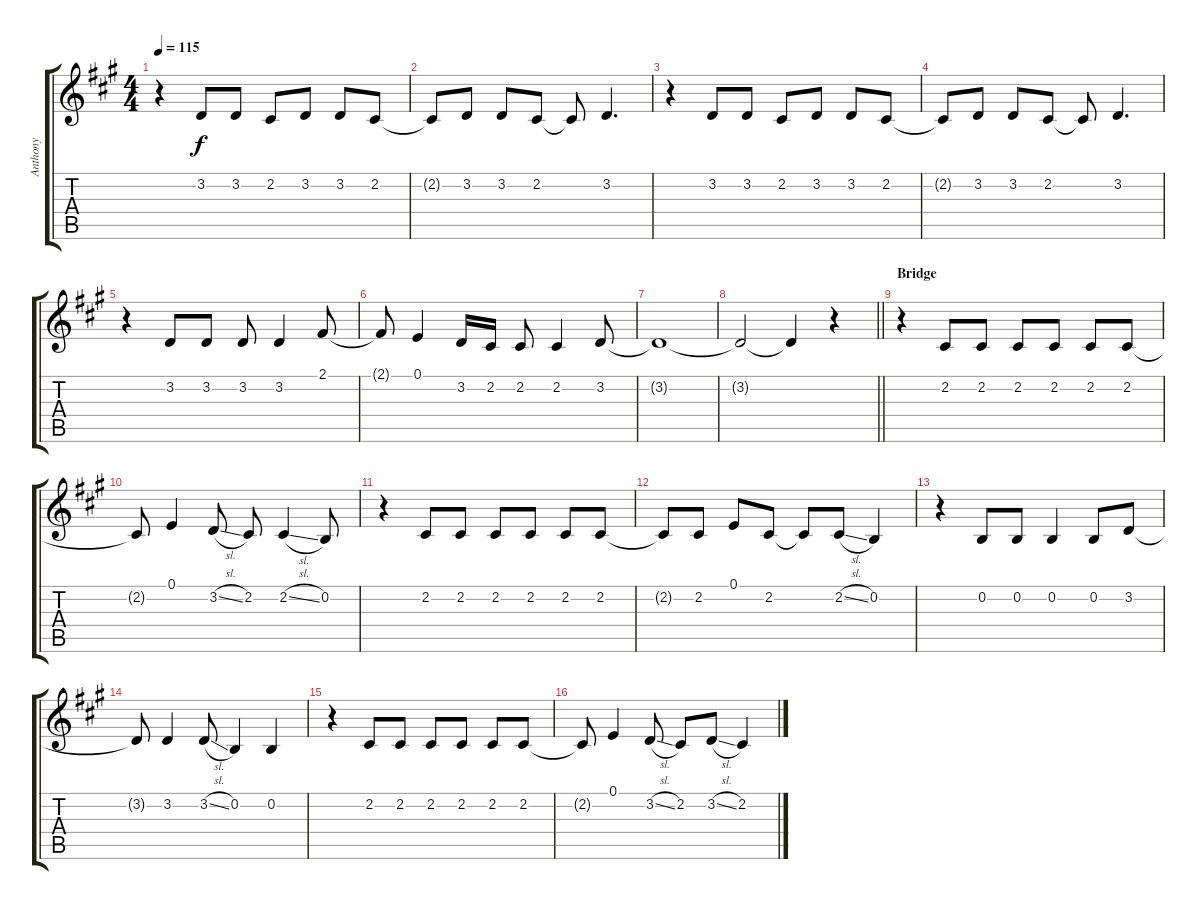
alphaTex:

\track ("Anthony " "Anthony ") {instrument clarinet}
\staff {score tabs}
\tuning (E4 B3 G3 D3 A2 E2) {hide}
\ts (4 4)
\tempo 115
\clef g2
\ks a
r.4{dy f} 3.2.8 3.2.8 2.2.8 3.2.8 3.2.8 2.2.8 |
2.2{t}.8 3.2.8 3.2.8 2.2.8 2.2{t}.8 3.2.4{d} |
r.4 3.2.8 3.2.8 2.2.8 3.2.8 3.2.8 2.2.8 |
2.2{t}.8 3.2.8 3.2.8 2.2.8 2.2{t}.8 3.2.4{d} |
r.4 3.2.8 3.2.8 3.2.8 3.2.4 2.1.8 |
2.1{t}.8 0.1.4 3.2.16 2.2.16 2.2.8 2.2.4 3.2.8 |
3.2{t}.1 |
\barLineRight lightlight
3.2{t}.2 3.2{t}.4 r.4 |
\section ("" "Bridge")
r.4 2.2.8 2.2.8 2.2.8 2.2.8 2.2.8 2.2.8 |
2.2{t}.8 0.1.4 3.2{sl}.8 2.2.8 2.2{sl}.4 0.2.8 |
r.4 2.2.8 2.2.8 2.2.8 2.2.8 2.2.8 2.2.8 |
2.2{t}.8 2.2.8 0.1.8 2.2.8 2.2{t}.8 2.2{sl}.8 0.2.4 |
r.4 0.2.8 0.2.8 0.2.4 0.2.8 3.2.8 |
3.2{t}.8 3.2.4 3.2{sl}.8 0.2.4 0.2.4 |
r.4 2.2.8 2.2.8 2.2.8 2.2.8 2.2.8 2.2.8 |
2.2{t}.8 0.1.4 3.2{sl}.8 2.2.8 3.2{sl}.8 2.2.4
